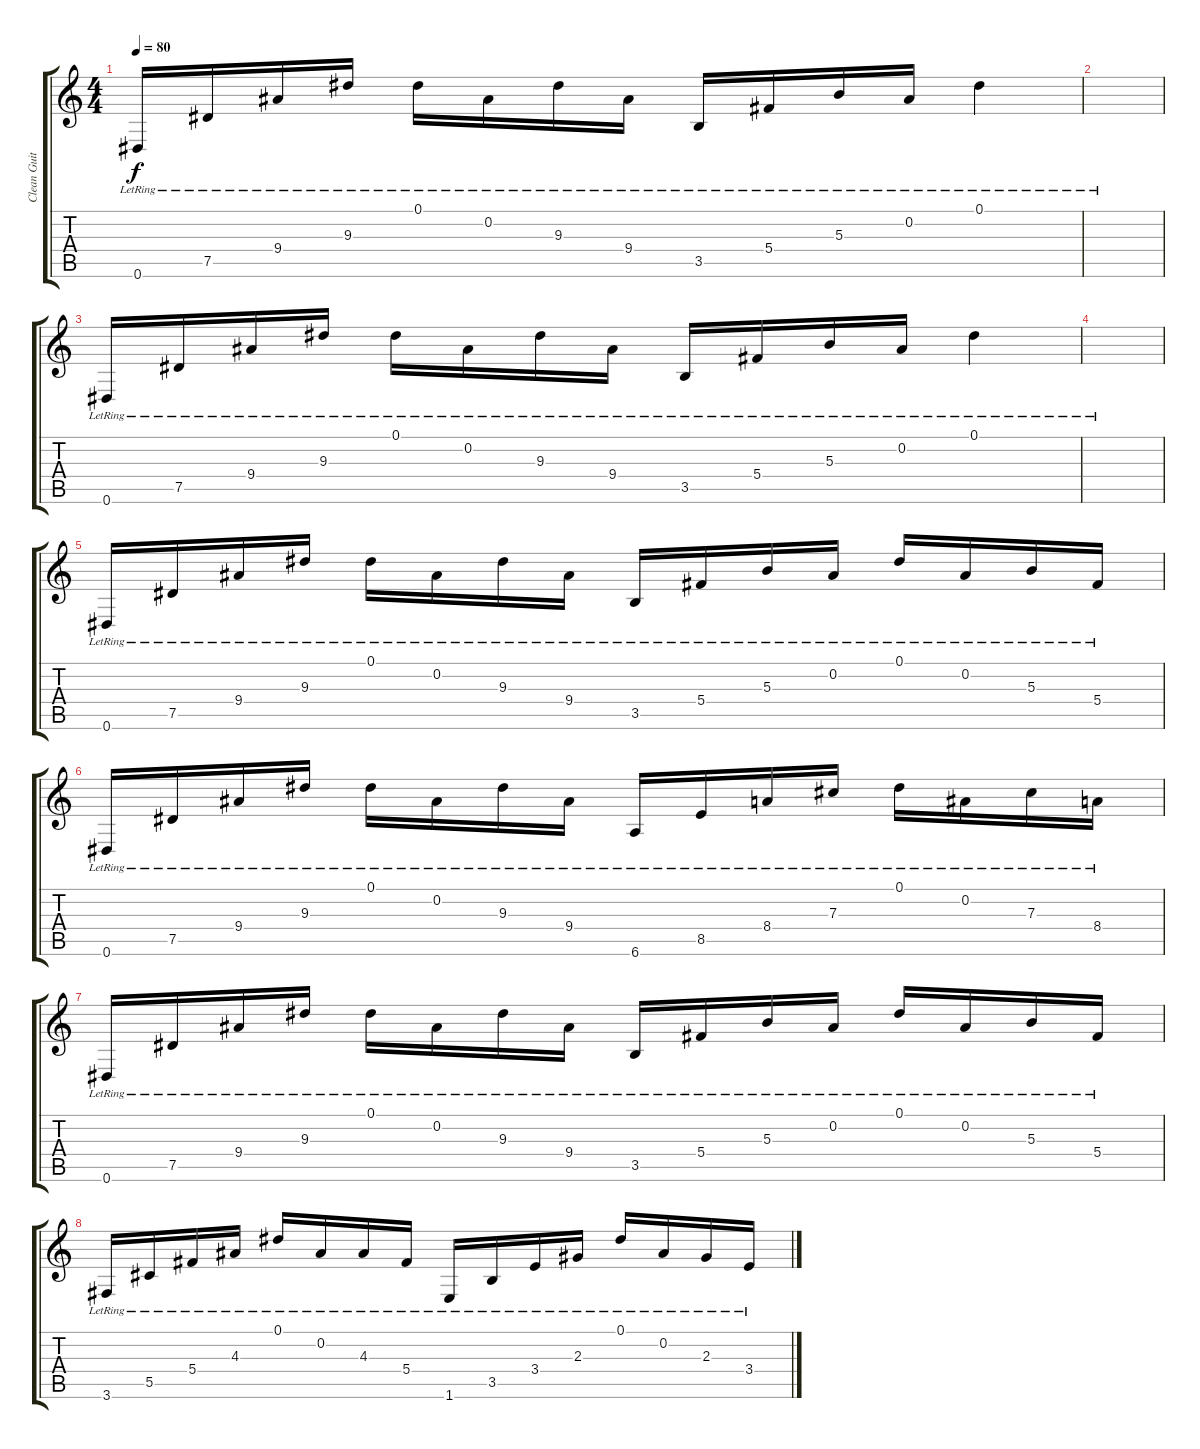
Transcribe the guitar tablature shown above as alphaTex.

\track ("Clean Guitar" "Clean Guit") {instrument electricguitarclean}
\staff {score tabs}
\tuning (Eb4 Bb3 Gb3 Db3 Ab2 Eb2) {hide}
\ts (4 4)
\tempo 80
\clef g2
\ks c
0.6{lr}.16{dy f instrument electricguitarclean} 7.5{lr}.16 9.4{lr}.16 9.3{lr}.16 0.1{lr}.16 0.2{lr}.16 9.3{lr}.16 9.4{lr}.16 3.5{lr}.16 5.4{lr}.16 5.3{lr}.16 0.2{lr}.16 0.1{lr}.4 |
|
0.6{lr}.16 7.5{lr}.16 9.4{lr}.16 9.3{lr}.16 0.1{lr}.16 0.2{lr}.16 9.3{lr}.16 9.4{lr}.16 3.5{lr}.16 5.4{lr}.16 5.3{lr}.16 0.2{lr}.16 0.1{lr}.4 |
|
0.6{lr}.16 7.5{lr}.16 9.4{lr}.16 9.3{lr}.16 0.1{lr}.16 0.2{lr}.16 9.3{lr}.16 9.4{lr}.16 3.5{lr}.16 5.4{lr}.16 5.3{lr}.16 0.2{lr}.16 0.1{lr}.16 0.2{lr}.16 5.3{lr}.16 5.4{lr}.16 |
0.6{lr}.16 7.5{lr}.16 9.4{lr}.16 9.3{lr}.16 0.1{lr}.16 0.2{lr}.16 9.3{lr}.16 9.4{lr}.16 6.6{lr}.16 8.5{lr}.16 8.4{lr}.16 7.3{lr}.16 0.1{lr}.16 0.2{lr}.16 7.3{lr}.16 8.4{lr}.16 |
0.6{lr}.16 7.5{lr}.16 9.4{lr}.16 9.3{lr}.16 0.1{lr}.16 0.2{lr}.16 9.3{lr}.16 9.4{lr}.16 3.5{lr}.16 5.4{lr}.16 5.3{lr}.16 0.2{lr}.16 0.1{lr}.16 0.2{lr}.16 5.3{lr}.16 5.4{lr}.16 |
3.6{lr}.16 5.5{lr}.16 5.4{lr}.16 4.3{lr}.16 0.1{lr}.16 0.2{lr}.16 4.3{lr}.16 5.4{lr}.16 1.6{lr}.16 3.5{lr}.16 3.4{lr}.16 2.3{lr}.16 0.1{lr}.16 0.2{lr}.16 2.3{lr}.16 3.4{lr}.16
